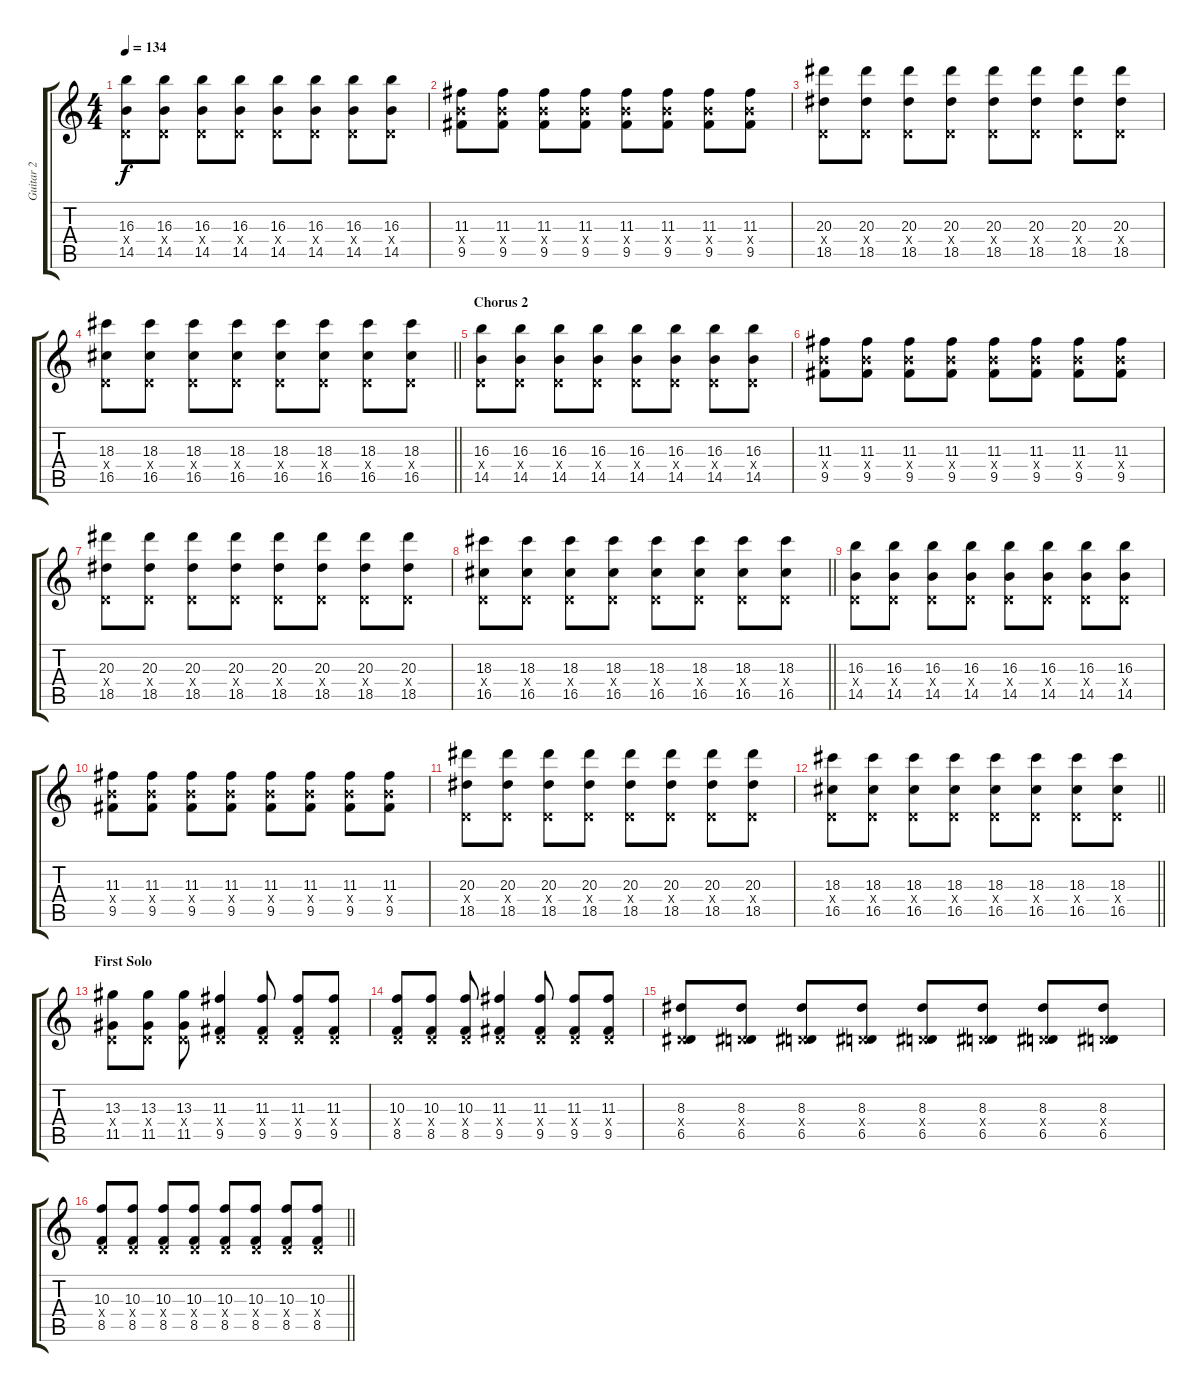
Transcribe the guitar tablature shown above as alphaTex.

\track ("Guitar 2" "Guitar 2") {instrument overdrivenguitar}
\staff {score tabs}
\tuning (E4 B3 G3 D3 A2 E2) {hide}
\ts (4 4)
\tempo 134
\clef g2
\ks c
(16.3 0.4{x} 14.5).8{dy f} (16.3 0.4{x} 14.5).8 (16.3 0.4{x} 14.5).8 (16.3 0.4{x} 14.5).8 (16.3 0.4{x} 14.5).8 (16.3 0.4{x} 14.5).8 (16.3 0.4{x} 14.5).8 (16.3 0.4{x} 14.5).8 |
(11.3 9.4{x} 9.5).8 (11.3 9.4{x} 9.5).8 (11.3 9.4{x} 9.5).8 (11.3 9.4{x} 9.5).8 (11.3 9.4{x} 9.5).8 (11.3 9.4{x} 9.5).8 (11.3 9.4{x} 9.5).8 (11.3 9.4{x} 9.5).8 |
(20.3 0.4{x} 18.5).8 (20.3 0.4{x} 18.5).8 (20.3 0.4{x} 18.5).8 (20.3 0.4{x} 18.5).8 (20.3 0.4{x} 18.5).8 (20.3 0.4{x} 18.5).8 (20.3 0.4{x} 18.5).8 (20.3 0.4{x} 18.5).8 |
\barLineRight lightlight
(18.3 0.4{x} 16.5).8 (18.3 0.4{x} 16.5).8 (18.3 0.4{x} 16.5).8 (18.3 0.4{x} 16.5).8 (18.3 0.4{x} 16.5).8 (18.3 0.4{x} 16.5).8 (18.3 0.4{x} 16.5).8 (18.3 0.4{x} 16.5).8 |
\section ("" "Chorus 2")
(16.3 0.4{x} 14.5).8{volume 13} (16.3 0.4{x} 14.5).8 (16.3 0.4{x} 14.5).8 (16.3 0.4{x} 14.5).8 (16.3 0.4{x} 14.5).8 (16.3 0.4{x} 14.5).8 (16.3 0.4{x} 14.5).8 (16.3 0.4{x} 14.5).8 |
(11.3 9.4{x} 9.5).8 (11.3 9.4{x} 9.5).8 (11.3 9.4{x} 9.5).8 (11.3 9.4{x} 9.5).8 (11.3 9.4{x} 9.5).8 (11.3 9.4{x} 9.5).8 (11.3 9.4{x} 9.5).8 (11.3 9.4{x} 9.5).8 |
(20.3 0.4{x} 18.5).8 (20.3 0.4{x} 18.5).8 (20.3 0.4{x} 18.5).8 (20.3 0.4{x} 18.5).8 (20.3 0.4{x} 18.5).8 (20.3 0.4{x} 18.5).8 (20.3 0.4{x} 18.5).8 (20.3 0.4{x} 18.5).8 |
\barLineRight lightlight
(18.3 0.4{x} 16.5).8 (18.3 0.4{x} 16.5).8 (18.3 0.4{x} 16.5).8 (18.3 0.4{x} 16.5).8 (18.3 0.4{x} 16.5).8 (18.3 0.4{x} 16.5).8 (18.3 0.4{x} 16.5).8 (18.3 0.4{x} 16.5).8 |
(16.3 0.4{x} 14.5).8 (16.3 0.4{x} 14.5).8 (16.3 0.4{x} 14.5).8 (16.3 0.4{x} 14.5).8 (16.3 0.4{x} 14.5).8 (16.3 0.4{x} 14.5).8 (16.3 0.4{x} 14.5).8 (16.3 0.4{x} 14.5).8 |
(11.3 9.4{x} 9.5).8 (11.3 9.4{x} 9.5).8 (11.3 9.4{x} 9.5).8 (11.3 9.4{x} 9.5).8 (11.3 9.4{x} 9.5).8 (11.3 9.4{x} 9.5).8 (11.3 9.4{x} 9.5).8 (11.3 9.4{x} 9.5).8 |
(20.3 0.4{x} 18.5).8 (20.3 0.4{x} 18.5).8 (20.3 0.4{x} 18.5).8 (20.3 0.4{x} 18.5).8 (20.3 0.4{x} 18.5).8 (20.3 0.4{x} 18.5).8 (20.3 0.4{x} 18.5).8 (20.3 0.4{x} 18.5).8 |
\barLineRight lightlight
(18.3 0.4{x} 16.5).8 (18.3 0.4{x} 16.5).8 (18.3 0.4{x} 16.5).8 (18.3 0.4{x} 16.5).8 (18.3 0.4{x} 16.5).8 (18.3 0.4{x} 16.5).8 (18.3 0.4{x} 16.5).8 (18.3 0.4{x} 16.5).8 |
\section ("" "First Solo")
(13.3 0.4{x} 11.5).8 (13.3 0.4{x} 11.5).8 (13.3 0.4{x} 11.5).8 (11.3 0.4{x} 9.5).4 (11.3 0.4{x} 9.5).8 (11.3 0.4{x} 9.5).8 (11.3 0.4{x} 9.5).8 |
(10.3 0.4{x} 8.5).8 (10.3 0.4{x} 8.5).8 (10.3 0.4{x} 8.5).8 (11.3 0.4{x} 9.5).4 (11.3 0.4{x} 9.5).8 (11.3 0.4{x} 9.5).8 (11.3 0.4{x} 9.5).8 |
(8.3 0.4{x} 6.5).8 (8.3 0.4{x} 6.5).8 (8.3 0.4{x} 6.5).8 (8.3 0.4{x} 6.5).8 (8.3 0.4{x} 6.5).8 (8.3 0.4{x} 6.5).8 (8.3 0.4{x} 6.5).8 (8.3 0.4{x} 6.5).8 |
\barLineRight lightlight
(10.3 0.4{x} 8.5).8 (10.3 0.4{x} 8.5).8 (10.3 0.4{x} 8.5).8 (10.3 0.4{x} 8.5).8 (10.3 0.4{x} 8.5).8 (10.3 0.4{x} 8.5).8 (10.3 0.4{x} 8.5).8 (10.3 0.4{x} 8.5).8
